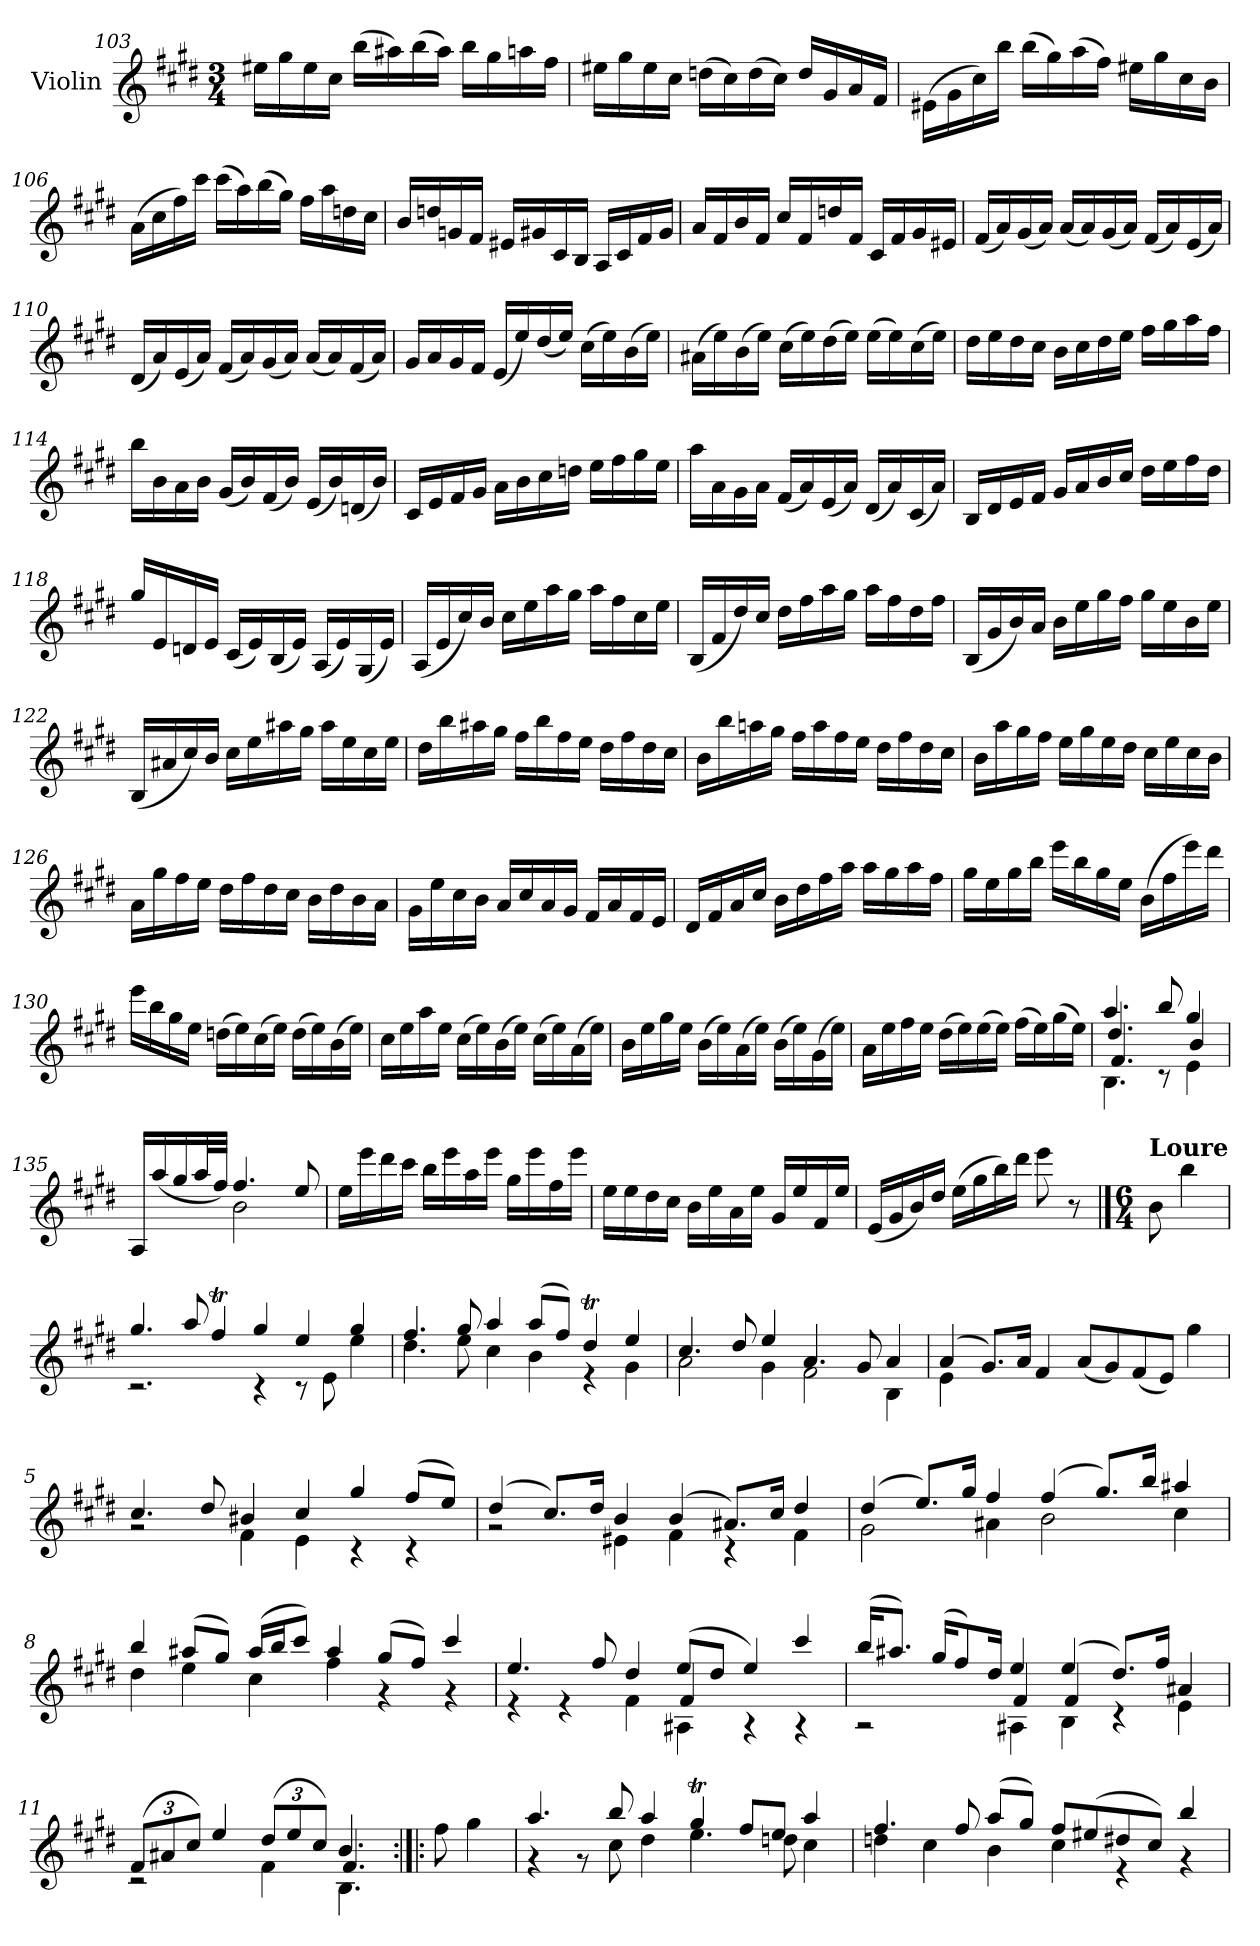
**kern
*part1
*staff1
*I"Violin
*I'Vln.
!!LO:PB:g=z
*clefG2
*k[f#c#g#d#]
*M3/4
=103
16ee#X\LL
16gg#\
16ee#\
16cc#\JJ
(>16bb\LL
16aa#X\)
(>16bb\
16aa#\JJ)
16bb\LL
16gg#\
16aan\
16ff#\JJ
=104
16ee#X\LL
16gg#\
16ee#\
16cc#\JJ
(>16ddn\LL
16cc#\)
(>16dd\
16cc#\JJ)
16dd/LL
16g#/
16a/
16f#/JJ
=105
(>16e#X\LL
16g#\
16cc#\)
16bb\JJ
(>16bb\LL
16gg#\)
(>16aa\
16ff#\JJ)
16ee#X\LL
16gg#\
16cc#\
16b\JJ
!!LO:LB:g=z
=106
(>16a\LL
16cc#\
16ff#\)
16ccc#\JJ
(>16ccc#\LL
16aa\)
(>16bb\
16gg#\JJ)
16ff#\LL
16aa\
16ddn\
16cc#\JJ
=107
16b/LL
16ddn/
16gn/
16f#/JJ
16e#X/LL
16g#X/
16c#/
16B/JJ
16A/LL
16c#/
16f#/
16g#/JJ
=108
16a/LL
16f#/
16b/
16f#/JJ
16cc#/LL
16f#/
16ddn/
16f#/JJ
16c#/LL
16f#/
16g#/
16e#X/JJ
!!LO:LB:g=z
=109
(<16f#/LL
16a/)
(<16g#/
16a/JJ)
(<16a/LL
16a/)
(<16g#/
16a/JJ)
(<16f#/LL
16a/)
(<16e/
16a/JJ)
=110
(<16d#/LL
16a/)
(<16e/
16a/JJ)
(<16f#/LL
16a/)
(<16g#/
16a/JJ)
(<16a/LL
16a/)
(<16f#/
16a/JJ)
=111
16g#/LL
16a/
16g#/
16f#/JJ
(<16e/LL
16ee/)
(<16dd#/
16ee/JJ)
(>16cc#\LL
16ee\)
(>16b\
16ee\JJ)
=112
(>16a#X\LL
16ee\)
(>16b\
16ee\JJ)
(>16cc#\LL
16ee\)
(>16dd#\
16ee\JJ)
(>16ee\LL
16ee\)
(>16cc#\
16ee\JJ)
!!LO:LB:g=z
=113
16dd#\LL
16ee\
16dd#\
16cc#\JJ
16b\LL
16cc#\
16dd#\
16ee\JJ
16ff#\LL
16gg#\
16aa\
16ff#\JJ
=114
16bb\LL
16b\
16a\
16b\JJ
(<16g#/LL
16b/)
(<16f#/
16b/JJ)
(<16e/LL
16b/)
(<16dn/
16b/JJ)
=115
16c#/LL
16e/
16f#/
16g#/JJ
16a\LL
16b\
16cc#\
16ddn\JJ
16ee\LL
16ff#\
16gg#\
16ee\JJ
=116
16aa\LL
16a\
16g#\
16a\JJ
(<16f#/LL
16a/)
(<16e/
16a/JJ)
(<16d#/LL
16a/)
(<16c#/
16a/JJ)
!!LO:LB:g=z
=117
16B/LL
16d#/
16e/
16f#/JJ
16g#/LL
16a/
16b/
16cc#/JJ
16dd#\LL
16ee\
16ff#\
16dd#\JJ
=118
16gg#/LL
16e/
16dn/
16e/JJ
(<16c#/LL
16e/)
(<16B/
16e/JJ)
(<16A/LL
16e/)
(<16G#/
16e/JJ)
=119
(<16A/LL
16e/
16cc#/)
16b/JJ
16cc#\LL
16ee\
16aa\
16gg#\JJ
16aa\LL
16ff#\
16cc#\
16ee\JJ
!!LO:LB:g=z
=120
(<16B/LL
16f#/
16dd#/)
16cc#/JJ
16dd#\LL
16ff#\
16aa\
16gg#\JJ
16aa\LL
16ff#\
16dd#\
16ff#\JJ
=121
(<16B/LL
16g#/
16b/)
16a/JJ
16b\LL
16ee\
16gg#\
16ff#\JJ
16gg#\LL
16ee\
16b\
16ee\JJ
=122
(<16B/LL
16a#X/
16cc#/)
16b/JJ
16cc#\LL
16ee\
16aa#X\
16gg#\JJ
16aa#\LL
16ee\
16cc#\
16ee\JJ
!!LO:LB:g=z
=123
16dd#\LL
16bb\
16aa#X\
16gg#\JJ
16ff#\LL
16bb\
16ff#\
16ee\JJ
16dd#\LL
16ff#\
16dd#\
16cc#\JJ
=124
16b\LL
16bb\
16aan\
16gg#\JJ
16ff#\LL
16aa\
16ff#\
16ee\JJ
16dd#\LL
16ff#\
16dd#\
16cc#\JJ
=125
16b\LL
16aa\
16gg#\
16ff#\JJ
16ee\LL
16gg#\
16ee\
16dd#\JJ
16cc#\LL
16ee\
16cc#\
16b\JJ
=126
16a\LL
16gg#\
16ff#\
16ee\JJ
16dd#\LL
16ff#\
16dd#\
16cc#\JJ
16b\LL
16dd#\
16b\
16a\JJ
!!LO:LB:g=z
=127
16g#\LL
16ee\
16cc#\
16b\JJ
16a/LL
16cc#/
16a/
16g#/JJ
16f#/LL
16a/
16f#/
16e/JJ
=128
16d#/LL
16f#/
16a/
16cc#/JJ
16b\LL
16dd#\
16ff#\
16aa\JJ
16aa\LL
16gg#\
16aa\
16ff#\JJ
=129
16gg#\LL
16ee\
16gg#\
16bb\JJ
16eee\LL
16bb\
16gg#\
16ee\JJ
(>16b\LL
16ff#\
16eee\)
16ddd#\JJ
=130
16eee\LL
16bb\
16gg#\
16ee\JJ
(>16ddn\LL
16ee\)
(>16cc#\
16ee\JJ)
(>16dd\LL
16ee\)
(>16b\
16ee\JJ)
!!LO:LB:g=z
=131
16cc#\LL
16ee\
16aa\
16ee\JJ
(>16cc#\LL
16ee\)
(>16b\
16ee\JJ)
(>16cc#\LL
16ee\)
(>16a\
16ee\JJ)
=132
16b\LL
16ee\
16gg#\
16ee\JJ
(>16b\LL
16ee\)
(>16a\
16ee\JJ)
(>16b\LL
16ee\)
(>16g#\
16ee\JJ)
=133
16a\LL
16ee\
16ff#\
16ee\JJ
(>16dd#\LL
16ee\)
(>16ee\
16ee\JJ)
(>16ff#\LL
16ee\)
(>16gg#\
16ee\JJ)
=134
*^
*	*^
*	*	*^
4.aa/	4.B\	4.dd#/	4.f#/
8bb/	8r	8ryy	4.ryy
4gg#/	4e\	4b/	.
*	*v	*v	*v
!!LO:LB:g=z
=135	=135
16A/LL	4ryy
(<16aa/	.
16gg#/	.
32aa/L	.
32ff#/JJJ)	.
4.ff#/	2b\
8ee/	.
*v	*v
=136
16ee\LL
16eee\
16ddd#\
16ccc#\JJ
16bb\LL
16eee\
16aa\
16eee\JJ
16gg#\LL
16eee\
16ff#\
16eee\JJ
=137
16ee\LL
16ee\
16dd#\
16cc#\JJ
16b\LL
16ee\
16a\
16ee\JJ
16g#/LL
16ee/
16f#/
16ee/JJ
=138
(<16e/LL
16g#/
16b/)
16dd#/JJ
(>16ee\LL
16gg#\
16bb\)
16ddd#\JJ
8eee\
8r
!!LO:PB:g=z
==
*M6/4
!LO:TX:a:B:t=Loure
8b\
4bb\
=1
*^
4.gg#/	2.r
8aa/	.
4ff#T/	.
4gg#/	4r
4ee/	8r
.	8e\
4gg#/	4ee\
=2	=2
4.ff#/	4.dd#\
8gg#/	8ee\
4aa/	4cc#\
(>8aa/L	4b\
8ff#/J)	.
4dd#t/	4r
4ee/	4g#\
=3	=3
4.cc#/	2a\
8dd#/	.
4ee/	4g#\
4.a/	2f#\
8g#/	.
4a/	4B\
!!LO:LB:g=z	!!
=4	=4
(>4a/	4e\
8.g#/L)	1ryy
16a/Jk	.
4f#/	.
(<8a/L	.
8g#/)	.
(<8f#/	.
8e/J)	.
4gg#\	4ryy
=5	=5
4.cc#/	2rg
8dd#/	.
4b#X/	4f#\
4cc#/	4e\
4gg#/	4r
(>8ff#/L	4r
8ee/J)	.
=6	=6
(>4dd#/	2rg
8.cc#/L)	.
16dd#/Jk	.
4b/	4e#X\
(>4b/	4f#\
8.a#X/L)	4r
16cc#/Jk	.
4dd#/	4f#\
!!LO:LB:g=z	!!
=7	=7
(>4dd#/	2g#\
8.ee/L)	.
16gg#/Jk	.
4ff#/	4a#X\
(>4ff#/	2b\
8.gg#/L)	.
16bb/Jk	.
4aa#X/	4cc#\
=8	=8
4bb/	4dd#\
(>8aa#X/L	4ee\
8gg#/J)	.
(>16aa#/LL	4cc#\
16bb/J	.
8ccc#/J)	.
4aa#/	4ff#\
(>8gg#/L	4r
8ff#/J)	.
4ccc#/	4r
=9	=9
*	*^
4.ee/	4r	2.ryy
.	4r	.
8ff#/	.	.
4dd#/	4f#\	.
(>8ee/L	4A#X\	4f#/
8dd#/J	.	.
4ee/)	4r	2ryy
4ccc#/	4r	.
!!LO:LB:g=z	!!	!!
=10	=10	=10
(>16bb/KL	2r	2ryy
8.aa#X/J)	.	.
(>16gg#/KL	.	.
8ff#/)	.	.
16dd#/Jk	.	.
4ee/	4A#X\	4f#/
(>4ee/	4B\	4f#/
8.dd#/L)	4r	2ryy
16ff#/Jk	.	.
4a#X/	4e\	.
=11	=11	=11
*Xbrackettup	*	*
(>12f#/L	2rc	2.ryy
12a#X/	.	.
12cc#/J)	.	.
4ee/	.	.
(>12dd#/L	4f#\	.
12ee/	.	.
12cc#/J)	.	.
4.b/	4.B\	4.f#/
*v	*v	*v
=11X1:|!|:
8ff#\
4gg#\
=12
*^
4.aa/	4r
.	8r
8bb/	8cc#\
4aa/	4dd#\
4gg#t/	4.ee\
8ff#/L	.
8ee/J	8ddn\
4aa/	4cc#\
!!LO:LB:g=z	!!
=13	=13
4.ff#/	4ddn\
.	4cc#\
8ff#/	.
(>8aa/L	4b\
8gg#/J)	.
8ff#/L	4cc#\
(>8ee#X/	.
8dd#X/	4r
8cc#/J)	.
4bb/	4rg
*v	*v
=
*-
